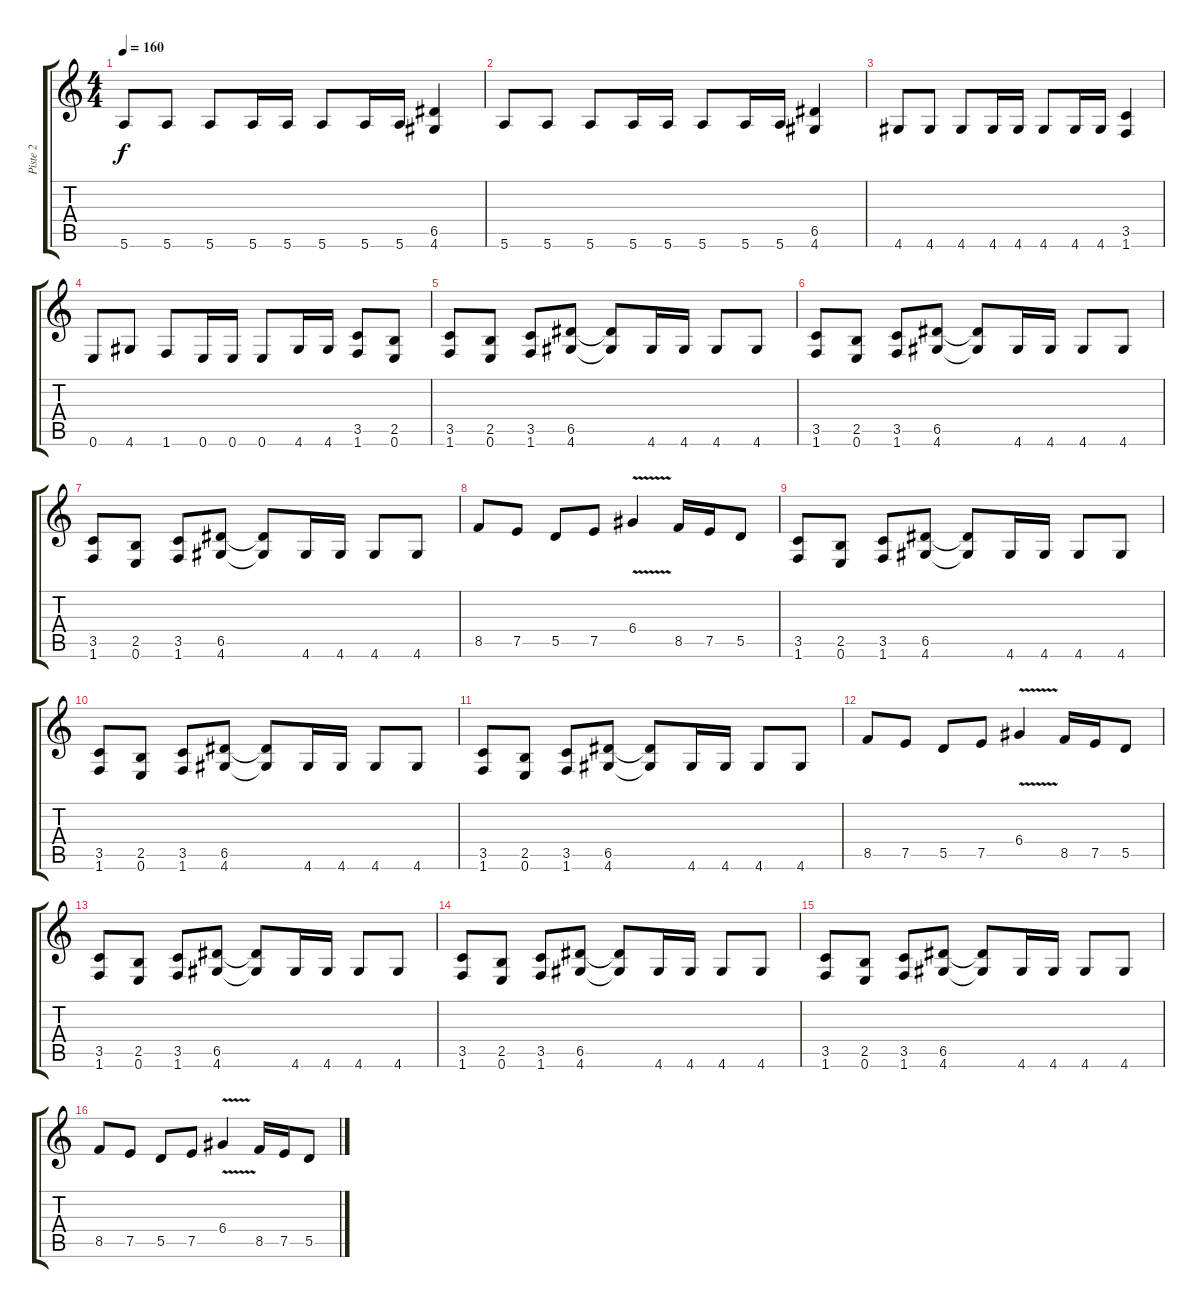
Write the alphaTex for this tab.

\track ("Piste 2" "Piste 2") {instrument distortionguitar}
\staff {score tabs}
\tuning (E4 B3 G3 D3 A2 E2) {hide}
\ts (4 4)
\tempo 160
\clef g2
\ks c
5.6.8{dy f} 5.6.8 5.6.8 5.6.16 5.6.16 5.6.8 5.6.16 5.6.16 (6.5 4.6).4 |
5.6.8 5.6.8 5.6.8 5.6.16 5.6.16 5.6.8 5.6.16 5.6.16 (6.5 4.6).4 |
4.6.8 4.6.8 4.6.8 4.6.16 4.6.16 4.6.8 4.6.16 4.6.16 (3.5 1.6).4 |
0.6.8 4.6.8 1.6.8 0.6.16 0.6.16 0.6.8 4.6.16 4.6.16 (3.5 1.6).8 (2.5 0.6).8 |
(3.5 1.6).8 (2.5 0.6).8 (3.5 1.6).8 (6.5 4.6).8 (6.5{t} 4.6{t}).8 4.6.16 4.6.16 4.6.8 4.6.8 |
(3.5 1.6).8 (2.5 0.6).8 (3.5 1.6).8 (6.5 4.6).8 (6.5{t} 4.6{t}).8 4.6.16 4.6.16 4.6.8 4.6.8 |
(3.5 1.6).8 (2.5 0.6).8 (3.5 1.6).8 (6.5 4.6).8 (6.5{t} 4.6{t}).8 4.6.16 4.6.16 4.6.8 4.6.8 |
8.5.8 7.5.8 5.5.8 7.5.8 6.4{v}.4 8.5.16 7.5.16 5.5.8 |
(3.5 1.6).8 (2.5 0.6).8 (3.5 1.6).8 (6.5 4.6).8 (6.5{t} 4.6{t}).8 4.6.16 4.6.16 4.6.8 4.6.8 |
(3.5 1.6).8 (2.5 0.6).8 (3.5 1.6).8 (6.5 4.6).8 (6.5{t} 4.6{t}).8 4.6.16 4.6.16 4.6.8 4.6.8 |
(3.5 1.6).8 (2.5 0.6).8 (3.5 1.6).8 (6.5 4.6).8 (6.5{t} 4.6{t}).8 4.6.16 4.6.16 4.6.8 4.6.8 |
8.5.8 7.5.8 5.5.8 7.5.8 6.4{v}.4 8.5.16 7.5.16 5.5.8 |
(3.5 1.6).8 (2.5 0.6).8 (3.5 1.6).8 (6.5 4.6).8 (6.5{t} 4.6{t}).8 4.6.16 4.6.16 4.6.8 4.6.8 |
(3.5 1.6).8 (2.5 0.6).8 (3.5 1.6).8 (6.5 4.6).8 (6.5{t} 4.6{t}).8 4.6.16 4.6.16 4.6.8 4.6.8 |
(3.5 1.6).8 (2.5 0.6).8 (3.5 1.6).8 (6.5 4.6).8 (6.5{t} 4.6{t}).8 4.6.16 4.6.16 4.6.8 4.6.8 |
8.5.8 7.5.8 5.5.8 7.5.8 6.4{v}.4 8.5.16 7.5.16 5.5.8
